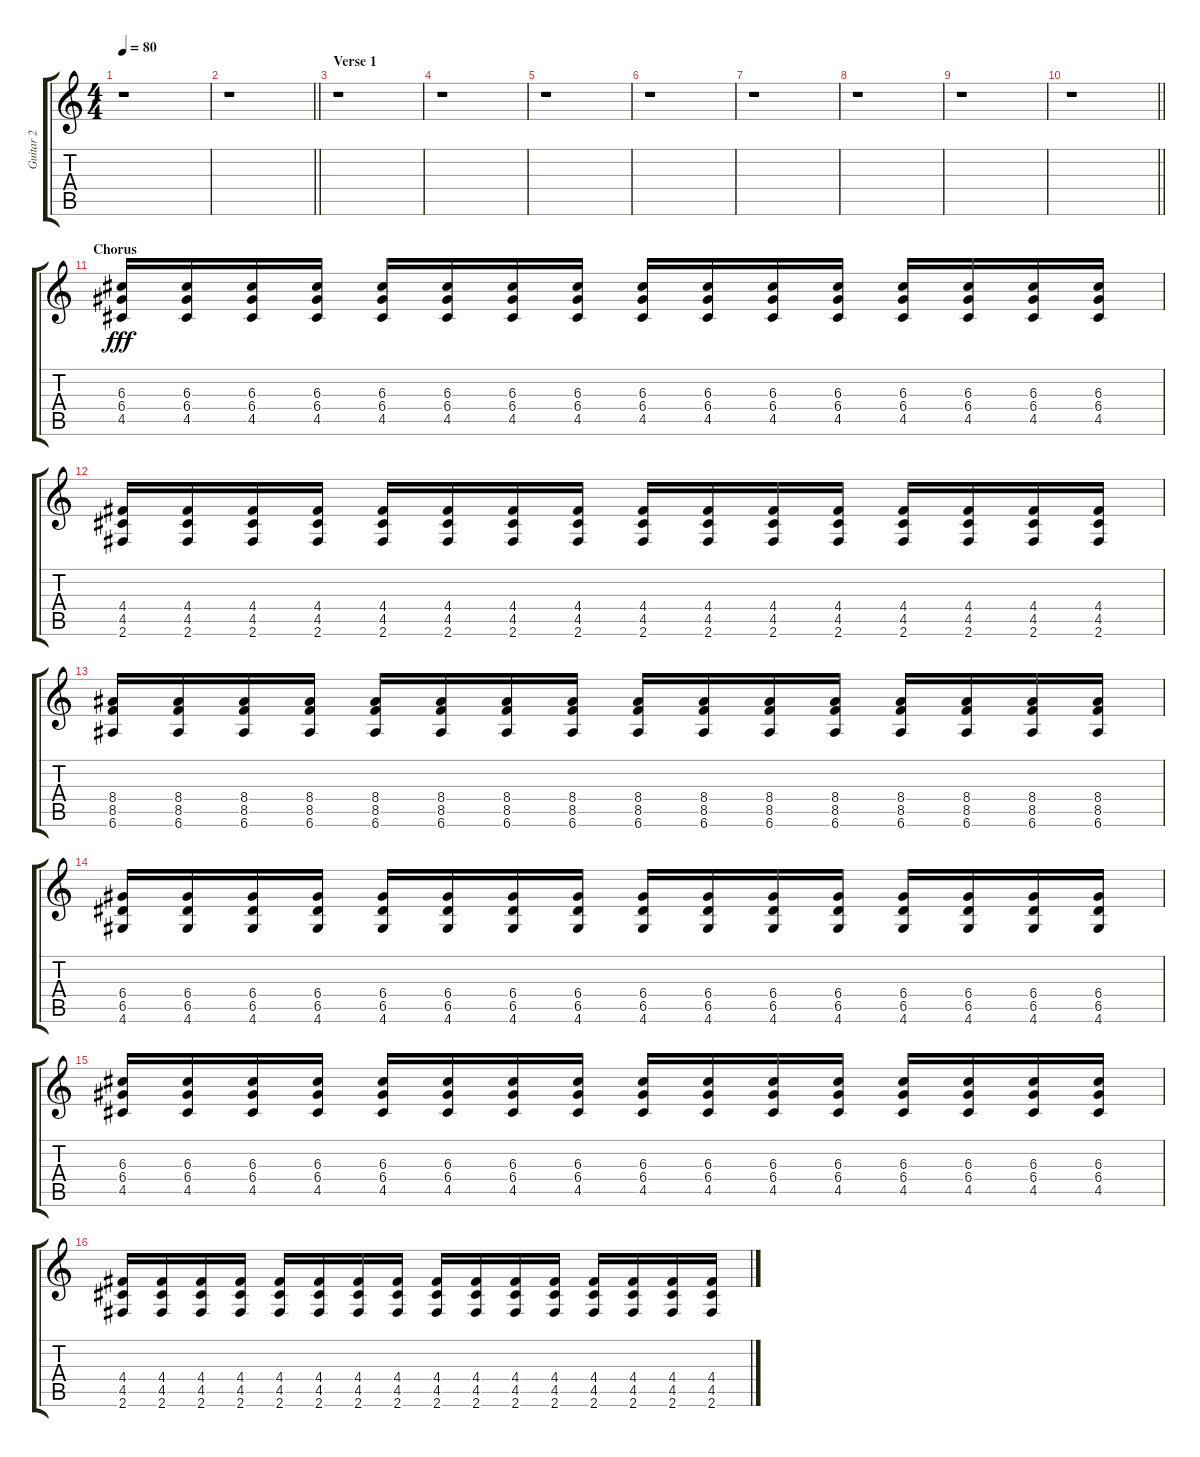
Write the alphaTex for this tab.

\track ("Guitar 2" "Guitar 2") {instrument overdrivenguitar}
\staff {score tabs}
\tuning (E4 B3 G3 D3 A2 E2) {hide}
\ts (4 4)
\tempo 80
\clef g2
\ks c
r.1{dy fff instrument overdrivenguitar} |
\barLineRight lightlight
r.1 |
\section ("" "Verse 1")
r.1 |
r.1 |
r.1 |
r.1 |
r.1 |
r.1 |
r.1 |
\barLineRight lightlight
r.1 |
\section ("" "Chorus")
(6.3 6.4 4.5).16 (6.3 6.4 4.5).16 (6.3 6.4 4.5).16 (6.3 6.4 4.5).16 (6.3 6.4 4.5).16 (6.3 6.4 4.5).16 (6.3 6.4 4.5).16 (6.3 6.4 4.5).16 (6.3 6.4 4.5).16 (6.3 6.4 4.5).16 (6.3 6.4 4.5).16 (6.3 6.4 4.5).16 (6.3 6.4 4.5).16 (6.3 6.4 4.5).16 (6.3 6.4 4.5).16 (6.3 6.4 4.5).16 |
(4.4 4.5 2.6).16 (4.4 4.5 2.6).16 (4.4 4.5 2.6).16 (4.4 4.5 2.6).16 (4.4 4.5 2.6).16 (4.4 4.5 2.6).16 (4.4 4.5 2.6).16 (4.4 4.5 2.6).16 (4.4 4.5 2.6).16 (4.4 4.5 2.6).16 (4.4 4.5 2.6).16 (4.4 4.5 2.6).16 (4.4 4.5 2.6).16 (4.4 4.5 2.6).16 (4.4 4.5 2.6).16 (4.4 4.5 2.6).16 |
(8.4 8.5 6.6).16 (8.4 8.5 6.6).16 (8.4 8.5 6.6).16 (8.4 8.5 6.6).16 (8.4 8.5 6.6).16 (8.4 8.5 6.6).16 (8.4 8.5 6.6).16 (8.4 8.5 6.6).16 (8.4 8.5 6.6).16 (8.4 8.5 6.6).16 (8.4 8.5 6.6).16 (8.4 8.5 6.6).16 (8.4 8.5 6.6).16 (8.4 8.5 6.6).16 (8.4 8.5 6.6).16 (8.4 8.5 6.6).16 |
(6.4 6.5 4.6).16 (6.4 6.5 4.6).16 (6.4 6.5 4.6).16 (6.4 6.5 4.6).16 (6.4 6.5 4.6).16 (6.4 6.5 4.6).16 (6.4 6.5 4.6).16 (6.4 6.5 4.6).16 (6.4 6.5 4.6).16 (6.4 6.5 4.6).16 (6.4 6.5 4.6).16 (6.4 6.5 4.6).16 (6.4 6.5 4.6).16 (6.4 6.5 4.6).16 (6.4 6.5 4.6).16 (6.4 6.5 4.6).16 |
(6.3 6.4 4.5).16 (6.3 6.4 4.5).16 (6.3 6.4 4.5).16 (6.3 6.4 4.5).16 (6.3 6.4 4.5).16 (6.3 6.4 4.5).16 (6.3 6.4 4.5).16 (6.3 6.4 4.5).16 (6.3 6.4 4.5).16 (6.3 6.4 4.5).16 (6.3 6.4 4.5).16 (6.3 6.4 4.5).16 (6.3 6.4 4.5).16 (6.3 6.4 4.5).16 (6.3 6.4 4.5).16 (6.3 6.4 4.5).16 |
(4.4 4.5 2.6).16 (4.4 4.5 2.6).16 (4.4 4.5 2.6).16 (4.4 4.5 2.6).16 (4.4 4.5 2.6).16 (4.4 4.5 2.6).16 (4.4 4.5 2.6).16 (4.4 4.5 2.6).16 (4.4 4.5 2.6).16 (4.4 4.5 2.6).16 (4.4 4.5 2.6).16 (4.4 4.5 2.6).16 (4.4 4.5 2.6).16 (4.4 4.5 2.6).16 (4.4 4.5 2.6).16 (4.4 4.5 2.6).16
